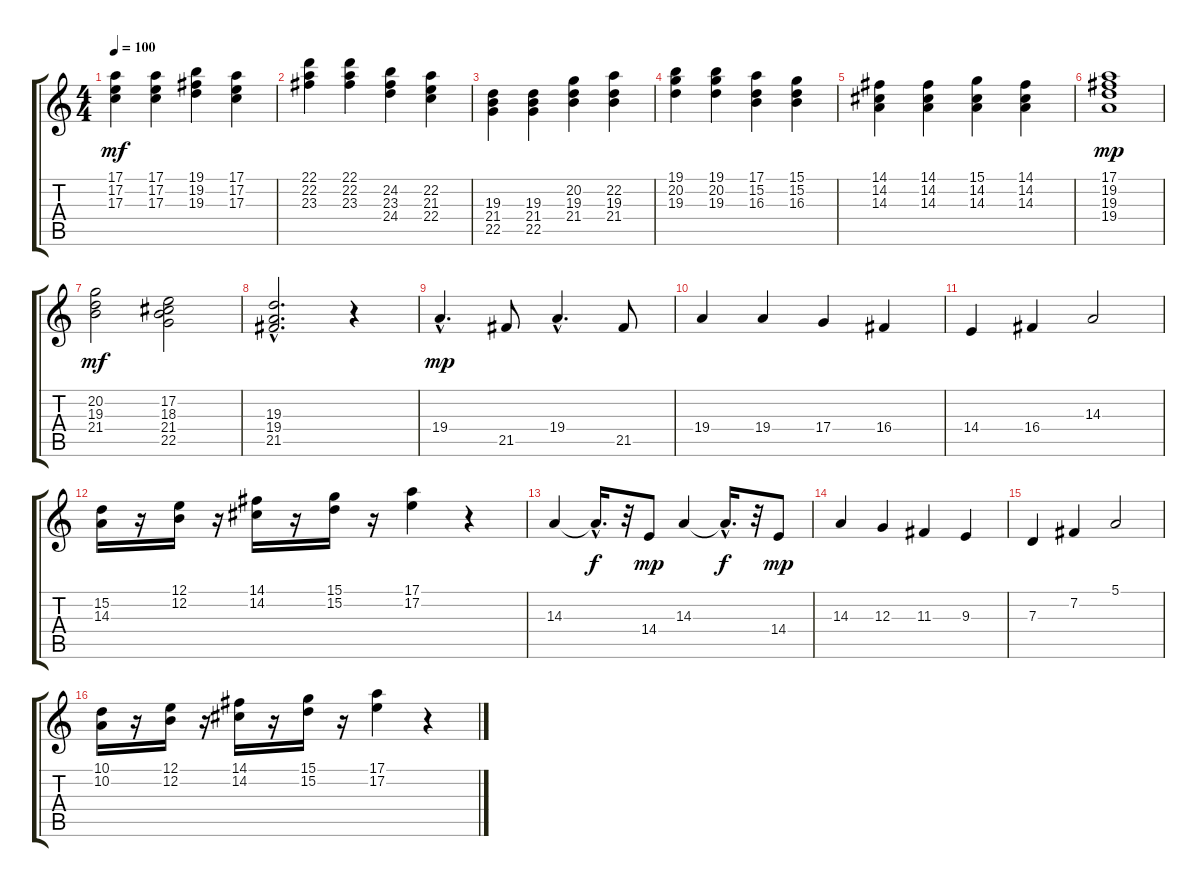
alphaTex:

\track "" {instrument musicbox}
\staff {score tabs}
\tuning (E4 B3 G3 D3 A2 E2) {hide}
\ts (4 4)
\tempo 100
\clef g2
\ks c
(17.1 17.2 17.3).4{dy mf} (17.1 17.2 17.3).4 (19.1 19.2 19.3).4 (17.1 17.2 17.3).4 |
(22.1 22.2 23.3).4 (22.1 22.2 23.3).4 (24.2 23.3 24.4).4 (22.2 21.3 22.4).4 |
(19.3 21.4 22.5).4 (19.3 21.4 22.5).4 (20.2 19.3 21.4).4 (22.2 19.3 21.4).4 |
(19.1 20.2 19.3).4 (19.1 20.2 19.3).4 (17.1 15.2 16.3).4 (15.1 15.2 16.3).4 |
(14.1 14.2 14.3).4 (14.1 14.2 14.3).4 (15.1 14.2 14.3).4 (14.1 14.2 14.3).4 |
(17.1 19.2 19.3 19.4).1{dy mp} |
(20.2 19.3 21.4).2{dy mf} (17.2 18.3 21.4 22.5).2 |
(19.3{hac} 19.4{hac} 21.5{hac}).2{d} r.4 |
19.4{hac}.4{d dy mp} 21.5.8 19.4{hac}.4{d} 21.5.8 |
19.4.4 19.4.4 17.4.4 16.4.4 |
14.4.4 16.4.4 14.3.2 |
(15.2 14.3).16 r.16 (12.1 12.2).16 r.16 (14.1 14.2).16 r.16 (15.1 15.2).16 r.16 (17.1 17.2).4 r.4 |
14.3.4 14.3{hac t}.16{d dy f} r.32 14.4.8{dy mp} 14.3.4 14.3{hac t}.16{d dy f} r.32 14.4.8{dy mp} |
14.3.4 12.3.4 11.3.4 9.3.4 |
7.3.4 7.2.4 5.1.2 |
(10.1 10.2).16 r.16 (12.1 12.2).16 r.16 (14.1 14.2).16 r.16 (15.1 15.2).16 r.16 (17.1 17.2).4 r.4
